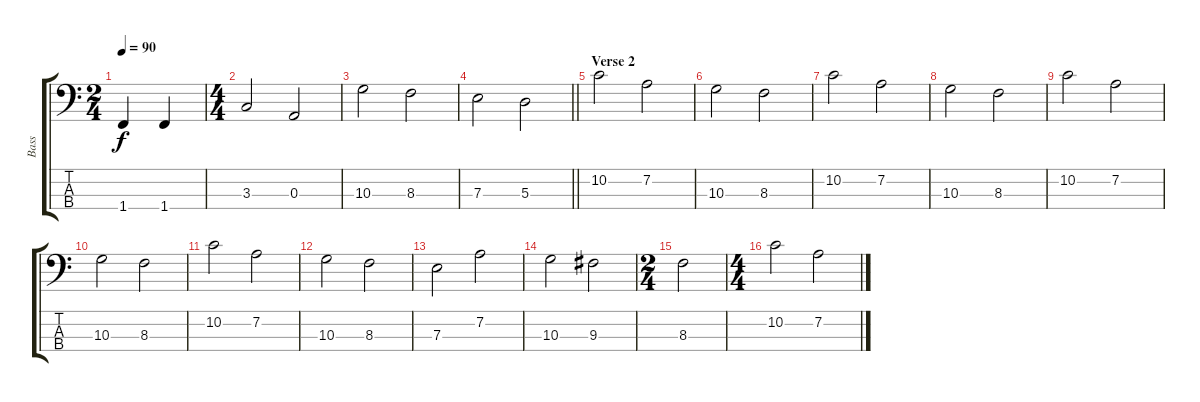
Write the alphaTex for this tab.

\track ("Bass" "Bass") {instrument electricbassfinger}
\staff {score tabs}
\tuning (G2 D2 A1 E1) {hide}
\ts (2 4)
\tempo 90
\clef f4
\ks c
1.4.4{dy f} 1.4.4 |
\ts (4 4)
3.3.2 0.3.2 |
10.3.2 8.3.2 |
\barLineRight lightlight
7.3.2 5.3.2 |
\section ("" "Verse 2")
10.2.2 7.2.2 |
10.3.2 8.3.2 |
10.2.2 7.2.2 |
10.3.2 8.3.2 |
10.2.2 7.2.2 |
10.3.2 8.3.2 |
10.2.2 7.2.2 |
10.3.2 8.3.2 |
7.3.2 7.2.2 |
10.3.2 9.3.2 |
\ts (2 4)
8.3.2 |
\ts (4 4)
10.2.2 7.2.2
